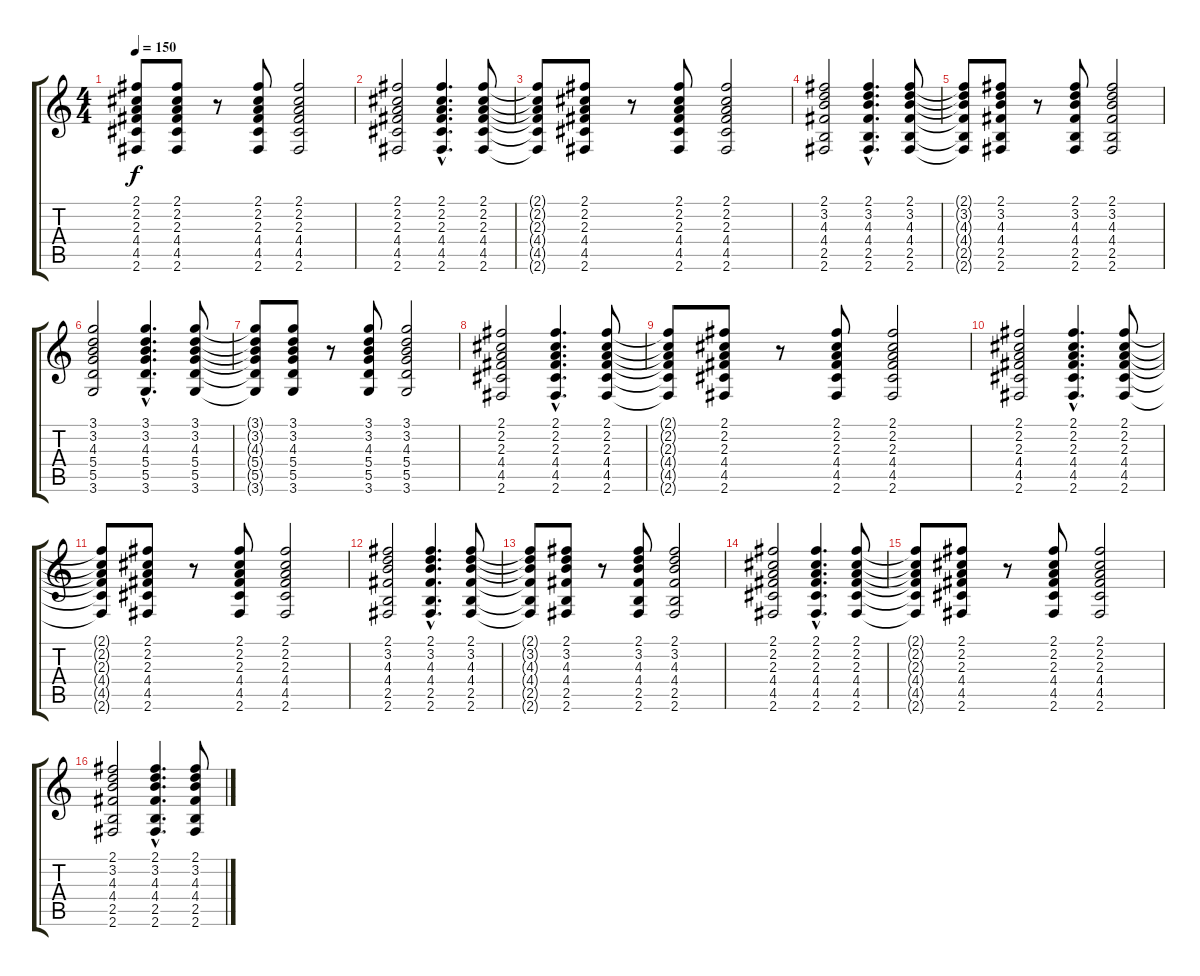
\track "" {instrument electricguitarclean}
\staff {score tabs}
\tuning (E4 B3 G3 D3 A2 E2) {hide}
\ts (4 4)
\tempo 150
\clef g2
\ks c
(2.1{t} 2.2{t} 2.3{t} 4.4{t} 4.5{t} 2.6{t}).8{dy f} (2.1 2.2 2.3 4.4 4.5 2.6).8 r.8 (2.1 2.2 2.3 4.4 4.5 2.6).8 (2.1 2.2 2.3 4.4 4.5 2.6).2 |
(2.1 2.2 2.3 4.4 4.5 2.6).2 (2.1{hac} 2.2{hac} 2.3{hac} 4.4{hac} 4.5{hac} 2.6{hac}).4{d} (2.1 2.2 2.3 4.4 4.5 2.6).8 |
(2.1{t} 2.2{t} 2.3{t} 4.4{t} 4.5{t} 2.6{t}).8 (2.1 2.2 2.3 4.4 4.5 2.6).8 r.8 (2.1 2.2 2.3 4.4 4.5 2.6).8 (2.1 2.2 2.3 4.4 4.5 2.6).2 |
(2.1 3.2 4.3 4.4 2.5 2.6).2 (2.1{hac} 3.2{hac} 4.3{hac} 4.4{hac} 2.5{hac} 2.6{hac}).4{d} (2.1 3.2 4.3 4.4 2.5 2.6).8 |
(2.1{t} 3.2{t} 4.3{t} 4.4{t} 2.5{t} 2.6{t}).8 (2.1 3.2 4.3 4.4 2.5 2.6).8 r.8 (2.1 3.2 4.3 4.4 2.5 2.6).8 (2.1 3.2 4.3 4.4 2.5 2.6).2 |
(3.1 3.2 4.3 5.4 5.5 3.6).2 (3.1{hac} 3.2{hac} 4.3{hac} 5.4{hac} 5.5{hac} 3.6{hac}).4{d} (3.1 3.2 4.3 5.4 5.5 3.6).8 |
(3.1{t} 3.2{t} 4.3{t} 5.4{t} 5.5{t} 3.6{t}).8 (3.1 3.2 4.3 5.4 5.5 3.6).8 r.8 (3.1 3.2 4.3 5.4 5.5 3.6).8 (3.1 3.2 4.3 5.4 5.5 3.6).2 |
(2.1 2.2 2.3 4.4 4.5 2.6).2 (2.1{hac} 2.2{hac} 2.3{hac} 4.4{hac} 4.5{hac} 2.6{hac}).4{d} (2.1 2.2 2.3 4.4 4.5 2.6).8 |
(2.1{t} 2.2{t} 2.3{t} 4.4{t} 4.5{t} 2.6{t}).8 (2.1 2.2 2.3 4.4 4.5 2.6).8 r.8 (2.1 2.2 2.3 4.4 4.5 2.6).8 (2.1 2.2 2.3 4.4 4.5 2.6).2 |
(2.1 2.2 2.3 4.4 4.5 2.6).2 (2.1{hac} 2.2{hac} 2.3{hac} 4.4{hac} 4.5{hac} 2.6{hac}).4{d} (2.1 2.2 2.3 4.4 4.5 2.6).8 |
(2.1{t} 2.2{t} 2.3{t} 4.4{t} 4.5{t} 2.6{t}).8 (2.1 2.2 2.3 4.4 4.5 2.6).8 r.8 (2.1 2.2 2.3 4.4 4.5 2.6).8 (2.1 2.2 2.3 4.4 4.5 2.6).2 |
(2.1 3.2 4.3 4.4 2.5 2.6).2 (2.1{hac} 3.2{hac} 4.3{hac} 4.4{hac} 2.5{hac} 2.6{hac}).4{d} (2.1 3.2 4.3 4.4 2.5 2.6).8 |
(2.1{t} 3.2{t} 4.3{t} 4.4{t} 2.5{t} 2.6{t}).8 (2.1 3.2 4.3 4.4 2.5 2.6).8 r.8 (2.1 3.2 4.3 4.4 2.5 2.6).8 (2.1 3.2 4.3 4.4 2.5 2.6).2 |
(2.1 2.2 2.3 4.4 4.5 2.6).2 (2.1{hac} 2.2{hac} 2.3{hac} 4.4{hac} 4.5{hac} 2.6{hac}).4{d} (2.1 2.2 2.3 4.4 4.5 2.6).8 |
(2.1{t} 2.2{t} 2.3{t} 4.4{t} 4.5{t} 2.6{t}).8 (2.1 2.2 2.3 4.4 4.5 2.6).8 r.8 (2.1 2.2 2.3 4.4 4.5 2.6).8 (2.1 2.2 2.3 4.4 4.5 2.6).2 |
(2.1 3.2 4.3 4.4 2.5 2.6).2 (2.1{hac} 3.2{hac} 4.3{hac} 4.4{hac} 2.5{hac} 2.6{hac}).4{d} (2.1 3.2 4.3 4.4 2.5 2.6).8
